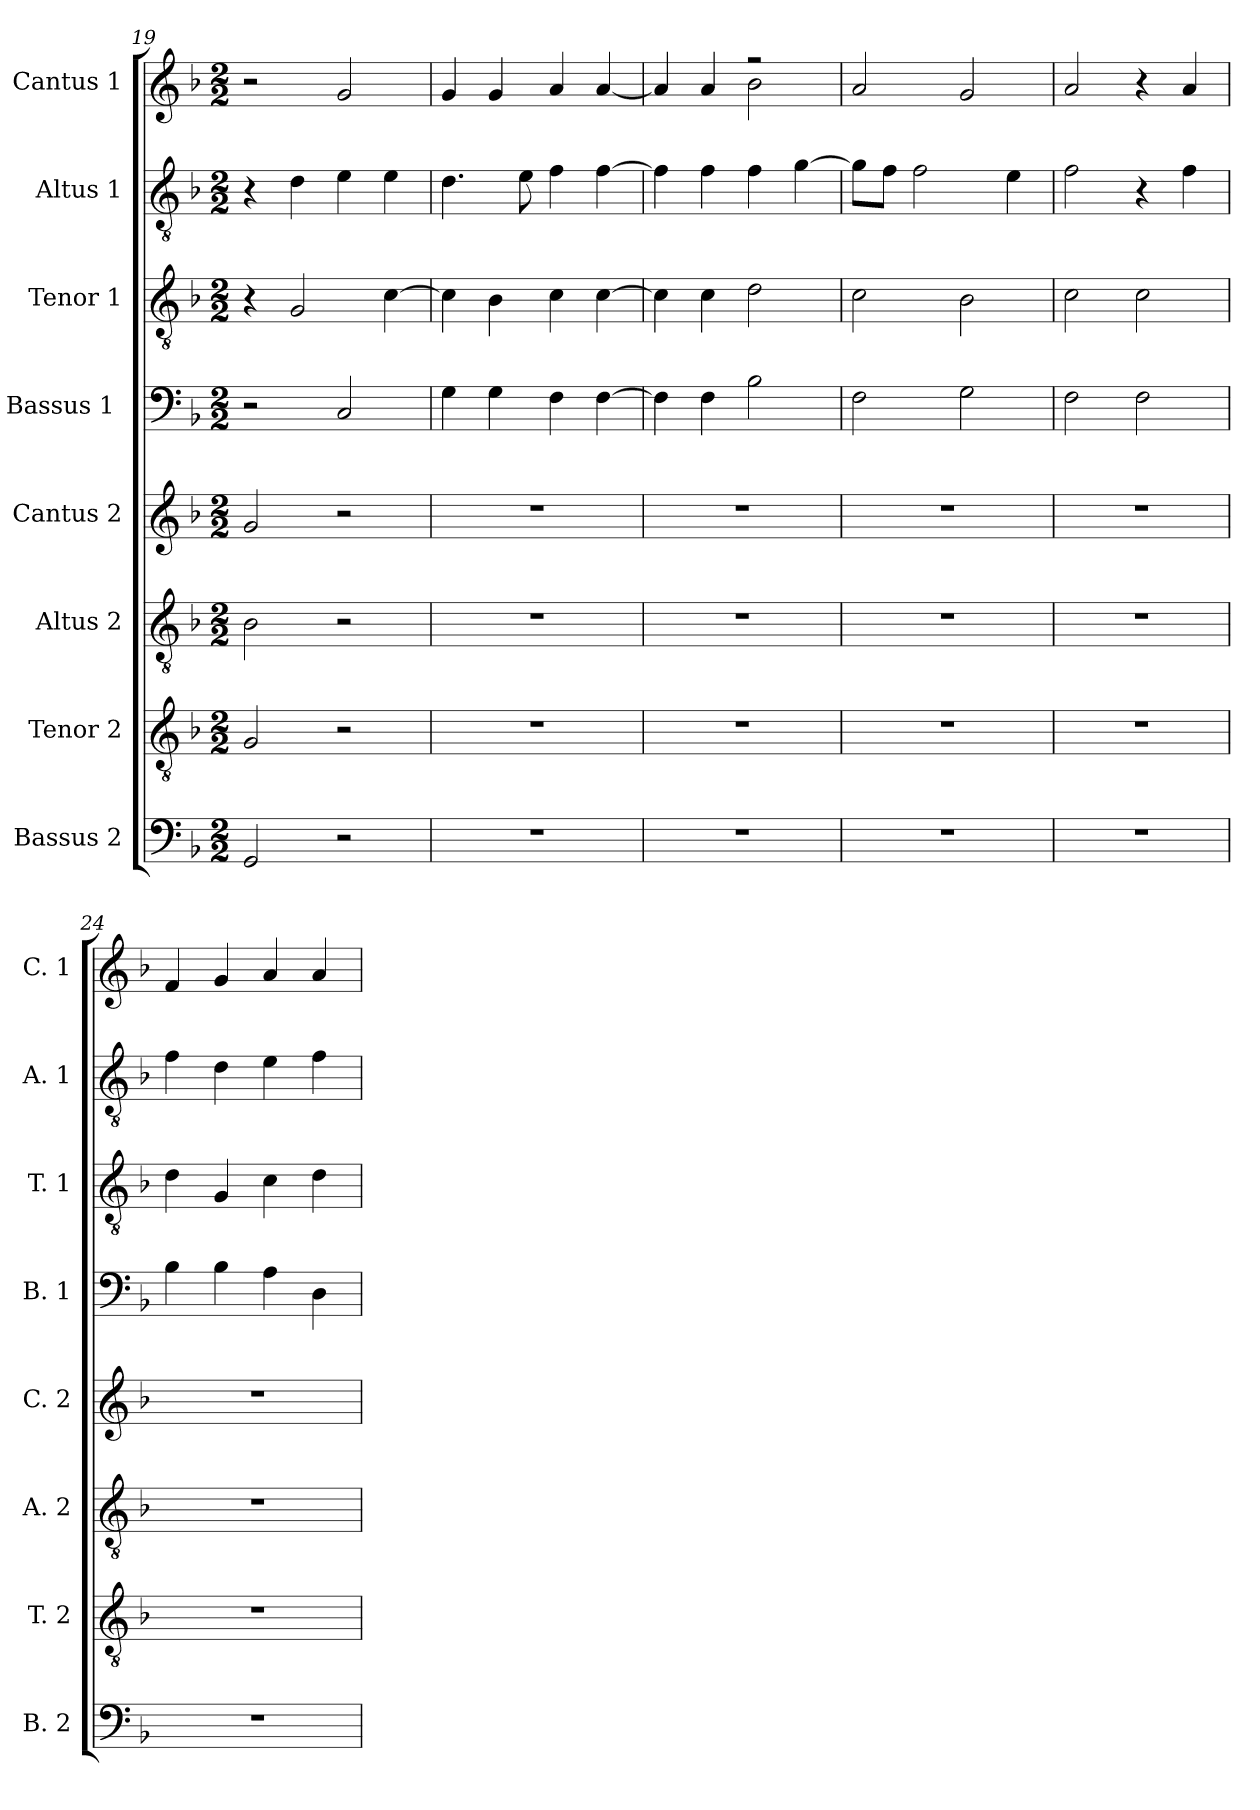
**kern	**kern	**kern	**kern	**kern	**kern	**kern	**kern
*part8	*part7	*part6	*part5	*part4	*part3	*part2	*part1
*staff8	*staff7	*staff6	*staff5	*staff4	*staff3	*staff2	*staff1
*I"Bassus 2	*I"Tenor 2	*I"Altus 2	*I"Cantus 2	*I"Bassus 1 	*I"Tenor 1	*I"Altus 1	*I"Cantus 1
*I'B. 2	*I'T. 2	*I'A. 2	*I'C. 2	*I'B. 1	*I'T. 1	*I'A. 1	*I'C. 1
*clefF4	*clefGv2	*clefGv2	*clefG2	*clefF4	*clefGv2	*clefGv2	*clefG2
*k[b-]	*k[b-]	*k[b-]	*k[b-]	*k[b-]	*k[b-]	*k[b-]	*k[b-]
*F:	*F:	*F:	*F:	*F:	*F:	*F:	*F:
*M2/2	*M2/2	*M2/2	*M2/2	*M2/2	*M2/2	*M2/2	*M2/2
=19	=19	=19	=19	=19	=19	=19	=19
2GG/	2G/	2B-\	2g/	2r	4r	4r	2r
.	.	.	.	.	2G/	4d\	.
2r	2r	2r	2r	2C/	.	4e\	2g/
.	.	.	.	.	[4c\	4e\	.
=20	=20	=20	=20	=20	=20	=20	=20
1r	1r	1r	1r	4G\	4c\]	4.d\	4g/
.	.	.	.	4G\	4B-\	.	4g/
.	.	.	.	.	.	8e\	.
.	.	.	.	4F\	4c\	4f\	4a/
.	.	.	.	[4F\	[4c\	[4f\	[4a/
=21	=21	=21	=21	=21	=21	=21	=21
*	*	*	*	*	*	*	*^
1r	1r	1r	1r	4F\]	4c\]	4f\]	4a/]	2ryy
.	.	.	.	4F\	4c\	4f\	4a/	.
.	.	.	.	2B-\	2d\	4f\	2r	2b-\
.	.	.	.	.	.	[4g\	.	.
*	*	*	*	*	*	*	*v	*v
=22	=22	=22	=22	=22	=22	=22	=22
1r	1r	1r	1r	2F\	2c\	8g\L]	2a/
.	.	.	.	.	.	8f\J	.
.	.	.	.	.	.	2f\	.
.	.	.	.	2G\	2B-\	.	2g/
.	.	.	.	.	.	4e\	.
=23	=23	=23	=23	=23	=23	=23	=23
1r	1r	1r	1r	2F\	2c\	2f\	2a/
.	.	.	.	2F\	2c\	4r	4r
.	.	.	.	.	.	4f\	4a/
=24	=24	=24	=24	=24	=24	=24	=24
1r	1r	1r	1r	4B-\	4d\	4f\	4f/
.	.	.	.	4B-\	4G/	4d\	4g/
.	.	.	.	4A\	4c\	4e\	4a/
.	.	.	.	4D\	4d\	4f\	4a/
=	=	=	=	=	=	=	=
*-	*-	*-	*-	*-	*-	*-	*-
